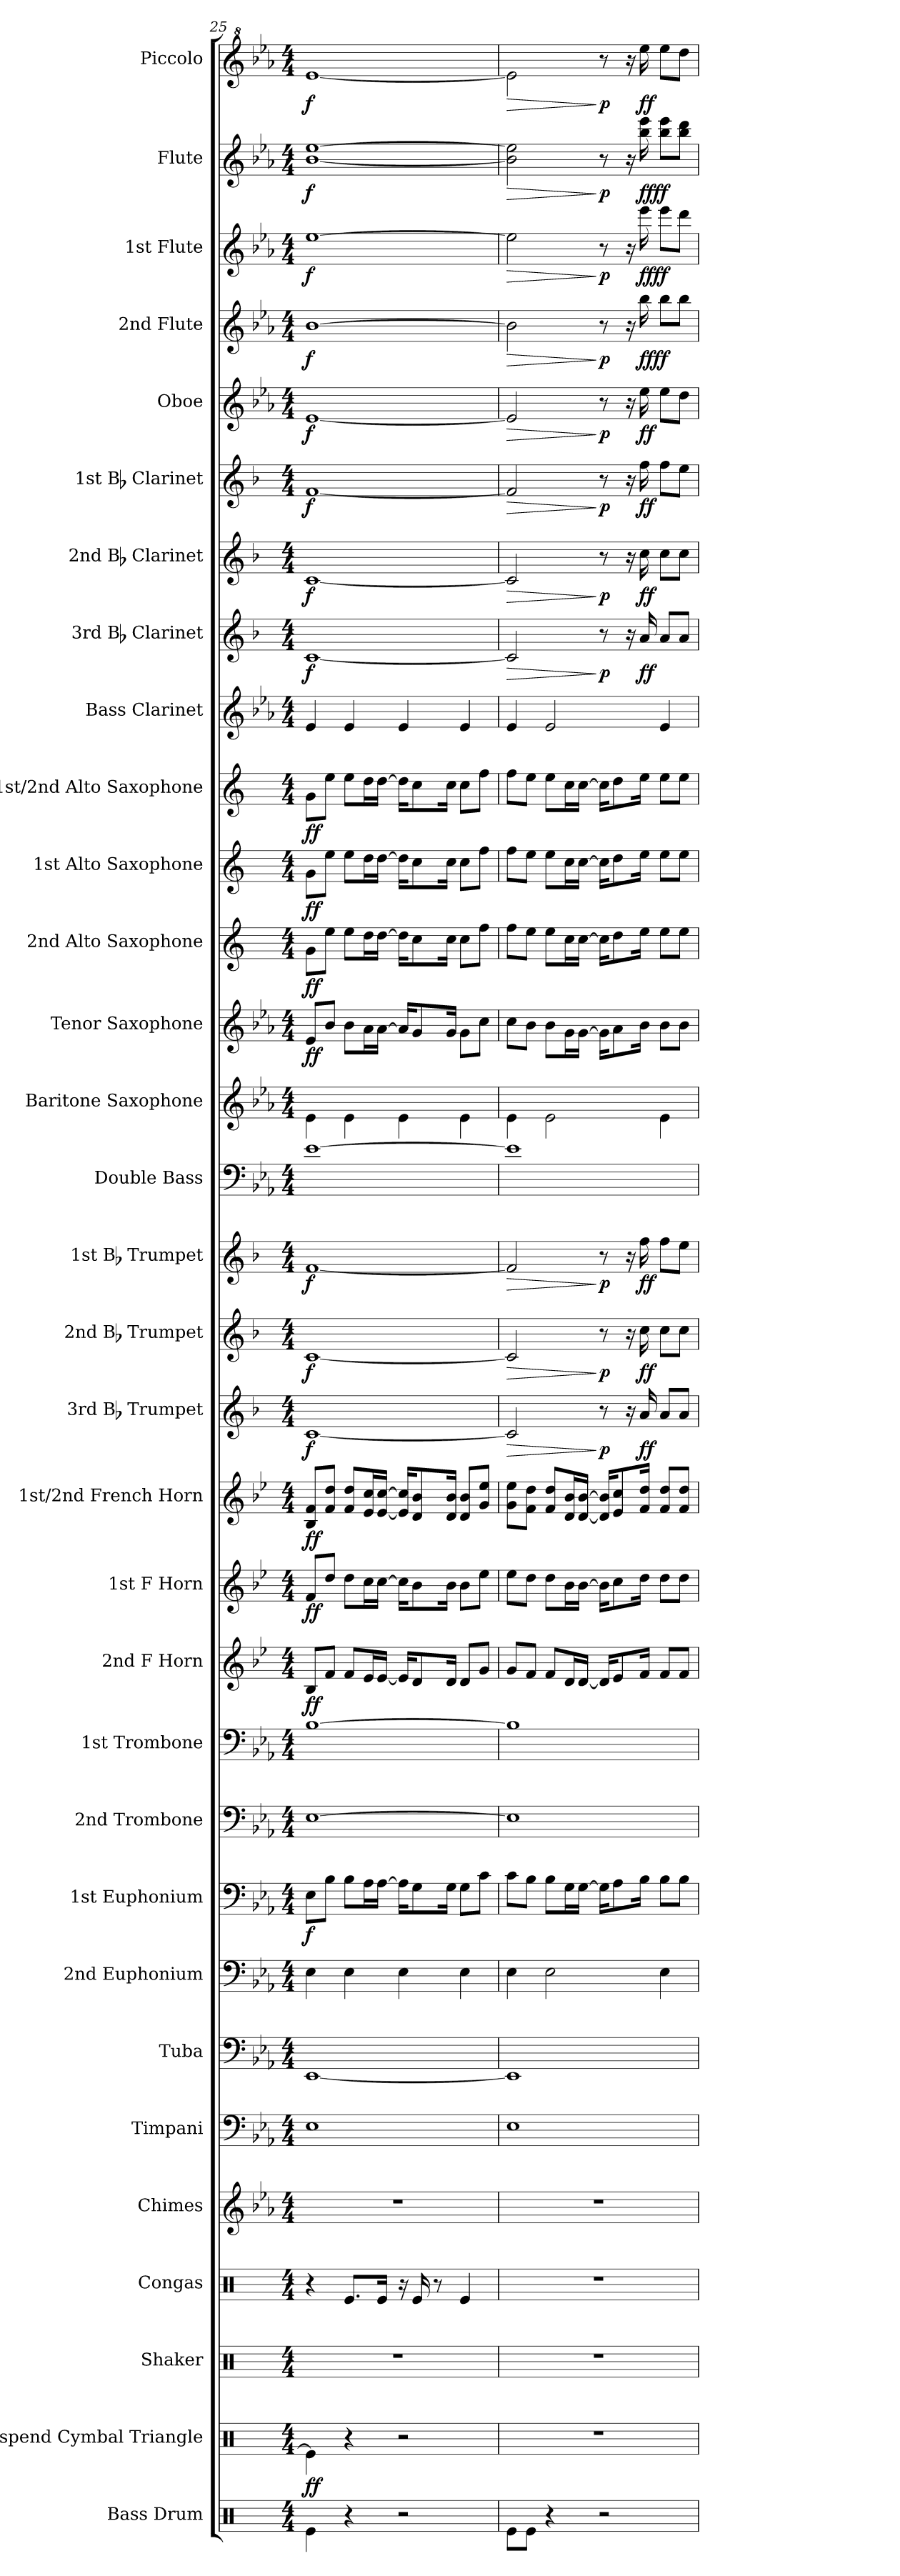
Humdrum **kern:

**kern	**kern	**dynam	**kern	**kern	**kern	**kern	**kern	**kern	**kern	**dynam	**kern	**kern	**kern	**dynam	**kern	**dynam	**kern	**dynam	**kern	**dynam	**kern	**dynam	**kern	**dynam	**kern	**kern	**kern	**dynam	**kern	**dynam	**kern	**dynam	**kern	**dynam	**kern	**kern	**dynam	**kern	**dynam	**kern	**dynam	**kern	**dynam	**kern	**dynam	**kern	**dynam	**kern	**dynam	**kern	**dynam
*part32	*part31	*part31	*part30	*part29	*part28	*part27	*part26	*part25	*part24	*part24	*part23	*part22	*part21	*part21	*part20	*part20	*part19	*part19	*part18	*part18	*part17	*part17	*part16	*part16	*part15	*part14	*part13	*part13	*part12	*part12	*part11	*part11	*part10	*part10	*part9	*part8	*part8	*part7	*part7	*part6	*part6	*part5	*part5	*part4	*part4	*part3	*part3	*part2	*part2	*part1	*part1
*staff32	*staff31	*staff31	*staff30	*staff29	*staff28	*staff27	*staff26	*staff25	*staff24	*staff24	*staff23	*staff22	*staff21	*staff21	*staff20	*staff20	*staff19	*staff19	*staff18	*staff18	*staff17	*staff17	*staff16	*staff16	*staff15	*staff14	*staff13	*staff13	*staff12	*staff12	*staff11	*staff11	*staff10	*staff10	*staff9	*staff8	*staff8	*staff7	*staff7	*staff6	*staff6	*staff5	*staff5	*staff4	*staff4	*staff3	*staff3	*staff2	*staff2	*staff1	*staff1
*I"Bass Drum	*I"Suspend Cymbal Triangle	*	*I"Shaker	*I"Congas	*I"Chimes	*I"Timpani	*I"Tuba	*I"2nd Euphonium	*I"1st Euphonium	*	*I"2nd Trombone	*I"1st Trombone	*I"2nd F Horn	*	*I"1st F Horn	*	*I"1st/2nd French Horn	*	*I"3rd Bb Trumpet	*	*I"2nd Bb Trumpet	*	*I"1st Bb Trumpet	*	*I"Double Bass	*I"Baritone Saxophone	*I"Tenor Saxophone	*	*I"2nd Alto Saxophone	*	*I"1st Alto Saxophone	*	*I"1st/2nd Alto Saxophone	*	*I"Bass Clarinet	*I"3rd Bb Clarinet	*	*I"2nd Bb Clarinet	*	*I"1st Bb Clarinet	*	*I"Oboe	*	*I"2nd Flute	*	*I"1st Flute	*	*I"Flute	*	*I"Piccolo	*
*I'B. Dr.	*I'Sus.C Tri.	*	*I'Sh.	*I'Co.	*I'Chm.	*I'Timp.	*I'Tba.	*I'Euph. 2	*I'Euph. 1	*	*I'Tbn. 2	*I'Tbn. 1	*I'F Hn. 2	*	*I'F Hn. 1	*	*I'F Hn. 1/2	*	*I'Tpt. 3	*	*I'Tpt. 2	*	*I'Tpt. 1	*	*I'D. Bass	*I'Bar. Sax	*I'T. Sax.	*	*I'A. Sax. 2	*	*I'A. Sax. 1	*	*I'A. Sax. 1/2	*	*I'B. Cl.	*I'Cl. 3	*	*I'Cl. 2	*	*I'Cl. 1	*	*I'Ob.	*	*I'Fl. 2	*	*I'Fl. 1	*	*I'Fl.	*	*I'Picc.	*
!!LO:PB:g=z
*clefX	*clefX	*	*clefX	*clefX	*clefG2	*clefF4	*clefF4	*clefF4	*clefF4	*	*clefF4	*clefF4	*clefG2	*	*clefG2	*	*clefG2	*	*clefG2	*	*clefG2	*	*clefG2	*	*clefF4	*clefG2	*clefG2	*	*clefG2	*	*clefG2	*	*clefG2	*	*clefG2	*clefG2	*	*clefG2	*	*clefG2	*	*clefG2	*	*clefG2	*	*clefG2	*	*clefG2	*	*clefG^2	*
*	*	*	*	*	*	*	*	*	*	*	*	*	*ITrd4c7	*	*ITrd4c7	*	*ITrd4c7	*	*ITrd1c2	*	*ITrd1c2	*	*ITrd1c2	*	*ITrd7c12	*ITrd12c21	*ITrd8c14	*	*ITrd5c9	*	*ITrd5c9	*	*ITrd5c9	*	*ITrd8c14	*ITrd1c2	*	*ITrd1c2	*	*ITrd1c2	*	*	*	*	*	*	*	*	*	*ITrd-7c-12	*
*k[]	*k[]	*	*k[]	*k[]	*k[b-e-a-]	*k[b-e-a-]	*k[b-e-a-]	*k[b-e-a-]	*k[b-e-a-]	*	*k[b-e-a-]	*k[b-e-a-]	*k[b-e-a-]	*	*k[b-e-a-]	*	*k[b-e-a-]	*	*k[b-e-a-]	*	*k[b-e-a-]	*	*k[b-e-a-]	*	*k[b-e-a-]	*k[b-e-a-]	*k[b-e-a-]	*	*k[b-e-a-]	*	*k[b-e-a-]	*	*k[b-e-a-]	*	*k[b-e-a-]	*k[b-e-a-]	*	*k[b-e-a-]	*	*k[b-e-a-]	*	*k[b-e-a-]	*	*k[b-e-a-]	*	*k[b-e-a-]	*	*k[b-e-a-]	*	*k[b-e-a-]	*
*M4/4	*M4/4	*	*M4/4	*M4/4	*M4/4	*M4/4	*M4/4	*M4/4	*M4/4	*	*M4/4	*M4/4	*M4/4	*	*M4/4	*	*M4/4	*	*M4/4	*	*M4/4	*	*M4/4	*	*M4/4	*M4/4	*M4/4	*	*M4/4	*	*M4/4	*	*M4/4	*	*M4/4	*M4/4	*	*M4/4	*	*M4/4	*	*M4/4	*	*M4/4	*	*M4/4	*	*M4/4	*	*M4/4	*
=25	=25	=25	=25	=25	=25	=25	=25	=25	=25	=25	=25	=25	=25	=25	=25	=25	=25	=25	=25	=25	=25	=25	=25	=25	=25	=25	=25	=25	=25	=25	=25	=25	=25	=25	=25	=25	=25	=25	=25	=25	=25	=25	=25	=25	=25	=25	=25	=25	=25	=25	=25
*	*^	*	*	*	*	*	*	*	*	*	*	*	*	*	*	*	*	*	*	*	*	*	*	*	*	*	*	*	*	*	*	*	*	*	*	*	*	*	*	*	*	*	*	*	*	*	*	*	*	*	*
!	!	!	!LO:DY:b	!	!	!	!	!	!	!	!LO:DY:b	!	!	!	!LO:DY:b	!	!LO:DY:b	!	!LO:DY:b	!	!LO:DY:b	!	!LO:DY:b	!	!LO:DY:b	!	!	!	!LO:DY:b	!	!LO:DY:b	!	!LO:DY:b	!	!LO:DY:b	!	!	!LO:DY:b	!	!LO:DY:b	!	!LO:DY:b	!	!LO:DY:b	!	!LO:DY:b	!	!LO:DY:b	!	!LO:DY:b	!	!LO:DY:b
4Re\	4Re\]	4Re^\yy	ff	1r	4r	1r	1E-	[1EE-	4E-\	8E-\L	f	[1E-	[1B-	8E-/L	ff	8B-/L	ff	8E-/ 8B-/L	ff	[1B-	f	[1B-	f	[1e-	f	[1E-	4E-\	8E-/L	ff	8B-\L	ff	8B-\L	ff	8B-\L	ff	4E-/	[1B-	f	[1B-	f	[1e-	f	[1e-	f	[1b-	f	[1ee-	f	[1b- [1ee-	f	[1eee-	f
.	.	.	.	.	.	.	.	.	.	8B-\J	.	.	.	8B-/J	.	8g/J	.	8B-/ 8g/J	.	.	.	.	.	.	.	.	.	8B-/J	.	8g\J	.	8g\J	.	8g\J	.	.	.	.	.	.	.	.	.	.	.	.	.	.	.	.	.	.
4r	4r	2.ryy	.	.	8.Re/L	.	.	.	4E-\	8B-\L	.	.	.	8B-/L	.	8g\L	.	8B-/ 8g/L	.	.	.	.	.	.	.	.	4E-\	8B-\L	.	8g\L	.	8g\L	.	8g\L	.	4E-/	.	.	.	.	.	.	.	.	.	.	.	.	.	.	.	.
.	.	.	.	.	.	.	.	.	.	16A-\L	.	.	.	16A-/L	.	16f\L	.	16A-/ 16f/L	.	.	.	.	.	.	.	.	.	16A-\L	.	16f\L	.	16f\L	.	16f\L	.	.	.	.	.	.	.	.	.	.	.	.	.	.	.	.	.	.
.	.	.	.	.	16Re/Jk	.	.	.	.	[16A-\JJ	.	.	.	[16A-/JJ	.	[16f\JJ	.	[16A-/ [16f/JJ	.	.	.	.	.	.	.	.	.	[16A-\JJ	.	[16f\JJ	.	[16f\JJ	.	[16f\JJ	.	.	.	.	.	.	.	.	.	.	.	.	.	.	.	.	.	.
2r	2r	.	.	.	16r	.	.	.	4E-\	16A-\KL]	.	.	.	16A-/KL]	.	16f\KL]	.	16A-/] 16f/]KL	.	.	.	.	.	.	.	.	4E-\	16A-/KL]	.	16f\KL]	.	16f\KL]	.	16f\KL]	.	4E-/	.	.	.	.	.	.	.	.	.	.	.	.	.	.	.	.
.	.	.	.	.	16Re/	.	.	.	.	8G\	.	.	.	8G/	.	8e-\	.	8G/ 8e-/	.	.	.	.	.	.	.	.	.	8G/	.	8e-\	.	8e-\	.	8e-\	.	.	.	.	.	.	.	.	.	.	.	.	.	.	.	.	.	.
.	.	.	.	.	8r	.	.	.	.	.	.	.	.	.	.	.	.	.	.	.	.	.	.	.	.	.	.	.	.	.	.	.	.	.	.	.	.	.	.	.	.	.	.	.	.	.	.	.	.	.	.	.
.	.	.	.	.	.	.	.	.	.	16G\Jk	.	.	.	16G/Jk	.	16e-\Jk	.	16G/ 16e-/Jk	.	.	.	.	.	.	.	.	.	16G/Jk	.	16e-\Jk	.	16e-\Jk	.	16e-\Jk	.	.	.	.	.	.	.	.	.	.	.	.	.	.	.	.	.	.
.	.	.	.	.	4Re/	.	.	.	4E-\	8G\L	.	.	.	8G/L	.	8e-\L	.	8G/ 8e-/L	.	.	.	.	.	.	.	.	4E-\	8G\L	.	8e-\L	.	8e-\L	.	8e-\L	.	4E-/	.	.	.	.	.	.	.	.	.	.	.	.	.	.	.	.
.	.	.	.	.	.	.	.	.	.	8c\J	.	.	.	8c/J	.	8a-\J	.	8c/ 8a-/J	.	.	.	.	.	.	.	.	.	8c\J	.	8a-\J	.	8a-\J	.	8a-\J	.	.	.	.	.	.	.	.	.	.	.	.	.	.	.	.	.	.
*	*v	*v	*	*	*	*	*	*	*	*	*	*	*	*	*	*	*	*	*	*	*	*	*	*	*	*	*	*	*	*	*	*	*	*	*	*	*	*	*	*	*	*	*	*	*	*	*	*	*	*	*	*
=26	=26	=26	=26	=26	=26	=26	=26	=26	=26	=26	=26	=26	=26	=26	=26	=26	=26	=26	=26	=26	=26	=26	=26	=26	=26	=26	=26	=26	=26	=26	=26	=26	=26	=26	=26	=26	=26	=26	=26	=26	=26	=26	=26	=26	=26	=26	=26	=26	=26	=26	=26
!	!	!	!	!	!	!	!	!	!	!	!	!	!	!	!	!	!	!	!	!LO:HP:b	!	!LO:HP:b	!	!LO:HP:b	!	!	!	!	!	!	!	!	!	!	!	!	!LO:HP:b	!	!LO:HP:b	!	!LO:HP:b	!	!LO:HP:b	!	!LO:HP:b	!	!LO:HP:b	!	!LO:HP:b	!	!LO:HP:b
8Re\L	1r	.	1r	1r	1r	1E-	1EE-]	4E-\	8c\L	.	1E-]	1B-]	8c/L	.	8a-\L	.	8c\ 8a-\L	.	2B-/]	>	2B-/]	>	2e-/]	>	1E-]	4E-\	8c\L	.	8a-\L	.	8a-\L	.	8a-\L	.	4E-/	2B-/]	>	2B-/]	>	2e-/]	>	2e-/]	>	2b-\]	>	2ee-\]	>	2b-\] 2ee-\]	>	2eee-\]	>
8Re\J	.	.	.	.	.	.	.	.	8B-\J	.	.	.	8B-/J	.	8g\J	.	8B-\ 8g\J	.	.	.	.	.	.	.	.	.	8B-\J	.	8g\J	.	8g\J	.	8g\J	.	.	.	.	.	.	.	.	.	.	.	.	.	.	.	.	.	.
4r	.	.	.	.	.	.	.	2E-\	8B-\L	.	.	.	8B-/L	.	8g\L	.	8B-/ 8g/L	.	.	.	.	.	.	.	.	2E-\	8B-\L	.	8g\L	.	8g\L	.	8g\L	.	2E-/	.	.	.	.	.	.	.	.	.	.	.	.	.	.	.	.
.	.	.	.	.	.	.	.	.	16G\L	.	.	.	16G/L	.	16e-\L	.	16G/ 16e-/L	.	.	.	.	.	.	.	.	.	16G\L	.	16e-\L	.	16e-\L	.	16e-\L	.	.	.	.	.	.	.	.	.	.	.	.	.	.	.	.	.	.
.	.	.	.	.	.	.	.	.	[16G\JJ	.	.	.	[16G/JJ	.	[16e-\JJ	.	[16G/ [16e-/JJ	.	.	.	.	.	.	.	.	.	[16G\JJ	.	[16e-\JJ	.	[16e-\JJ	.	[16e-\JJ	.	.	.	.	.	.	.	.	.	.	.	.	.	.	.	.	.	.
!	!	!	!	!	!	!	!	!	!	!	!	!	!	!	!	!	!	!	!	!LO:DY:n=1:b	!	!LO:DY:n=1:b	!	!LO:DY:n=1:b	!	!	!	!	!	!	!	!	!	!	!	!	!LO:DY:n=1:b	!	!LO:DY:n=1:b	!	!LO:DY:n=1:b	!	!LO:DY:n=1:b	!	!LO:DY:n=1:b	!	!LO:DY:n=1:b	!	!LO:DY:n=1:b	!	!LO:DY:n=1:b
2r	.	.	.	.	.	.	.	.	16G\KL]	.	.	.	16G/KL]	.	16e-\KL]	.	16G/] 16e-/]KL	.	8r	] p	8r	] p	8r	] p	.	.	16G\KL]	.	16e-\KL]	.	16e-\KL]	.	16e-\KL]	.	.	8r	] p	8r	] p	8r	] p	8r	] p	8r	] p	8r	] p	8r	] p	8r	] p
.	.	.	.	.	.	.	.	.	8A-\	.	.	.	8A-/	.	8f\	.	8A-/ 8f/	.	.	.	.	.	.	.	.	.	8A-\	.	8f\	.	8f\	.	8f\	.	.	.	.	.	.	.	.	.	.	.	.	.	.	.	.	.	.
.	.	.	.	.	.	.	.	.	.	.	.	.	.	.	.	.	.	.	16r	.	16r	.	16r	.	.	.	.	.	.	.	.	.	.	.	.	16r	.	16r	.	16r	.	16r	.	16r	.	16r	.	16r	.	16r	.
!	!	!	!	!	!	!	!	!	!	!	!	!	!	!	!	!	!	!	!	!LO:DY:n=2:b	!	!LO:DY:n=2:b	!	!LO:DY:n=2:b	!	!	!	!	!	!	!	!	!	!	!	!	!LO:DY:n=2:b	!	!LO:DY:n=2:b	!	!LO:DY:n=2:b	!	!LO:DY:n=2:b	!	!LO:DY:n=2:b	!	!	!	!	!	!
!	!	!	!	!	!	!	!	!	!	!	!	!	!	!	!	!	!	!	!	!	!	!	!	!	!	!	!	!	!	!	!	!	!	!	!	!	!	!	!	!	!	!	!	!	!LO:DY:n=3:b	!	!LO:DY:n=2:b	!	!	!	!
!	!	!	!	!	!	!	!	!	!	!	!	!	!	!	!	!	!	!	!	!	!	!	!	!	!	!	!	!	!	!	!	!	!	!	!	!	!	!	!	!	!	!	!	!	!	!	!LO:DY:n=3:b	!	!LO:DY:n=2:b	!	!
!	!	!	!	!	!	!	!	!	!	!	!	!	!	!	!	!	!	!	!	!	!	!	!	!	!	!	!	!	!	!	!	!	!	!	!	!	!	!	!	!	!	!	!	!	!	!	!	!	!LO:DY:n=3:b	!	!LO:DY:n=2:b
.	.	.	.	.	.	.	.	.	16B-\Jk	.	.	.	16B-/Jk	.	16g\Jk	.	16B-/ 16g/Jk	.	16g/	ff	16b-\	ff	16ee-\	ff	.	.	16B-\Jk	.	16g\Jk	.	16g\Jk	.	16g\Jk	.	.	16g/	ff	16b-\	ff	16ee-\	ff	16ee-\	ff	16bb-\	ff ff	16eee-\	ff ff	16bb-\ 16eee-\	ff ff	16eeee-\	ff
.	.	.	.	.	.	.	.	4E-\	8B-\L	.	.	.	8B-/L	.	8g\L	.	8B-/ 8g/L	.	8g/L	.	8b-\L	.	8ee-\L	.	.	4E-\	8B-\L	.	8g\L	.	8g\L	.	8g\L	.	4E-/	8g/L	.	8b-\L	.	8ee-\L	.	8ee-\L	.	8bb-\L	.	8eee-\L	.	8bb-\ 8eee-\L	.	8eeee-\L	.
.	.	.	.	.	.	.	.	.	8B-\J	.	.	.	8B-/J	.	8g\J	.	8B-/ 8g/J	.	8g/J	.	8b-\J	.	8dd\J	.	.	.	8B-\J	.	8g\J	.	8g\J	.	8g\J	.	.	8g/J	.	8b-\J	.	8dd\J	.	8dd\J	.	8bb-\J	.	8ddd\J	.	8bb-\ 8ddd\J	.	8dddd\J	.
=	=	=	=	=	=	=	=	=	=	=	=	=	=	=	=	=	=	=	=	=	=	=	=	=	=	=	=	=	=	=	=	=	=	=	=	=	=	=	=	=	=	=	=	=	=	=	=	=	=	=	=
*-	*-	*-	*-	*-	*-	*-	*-	*-	*-	*-	*-	*-	*-	*-	*-	*-	*-	*-	*-	*-	*-	*-	*-	*-	*-	*-	*-	*-	*-	*-	*-	*-	*-	*-	*-	*-	*-	*-	*-	*-	*-	*-	*-	*-	*-	*-	*-	*-	*-	*-	*-
